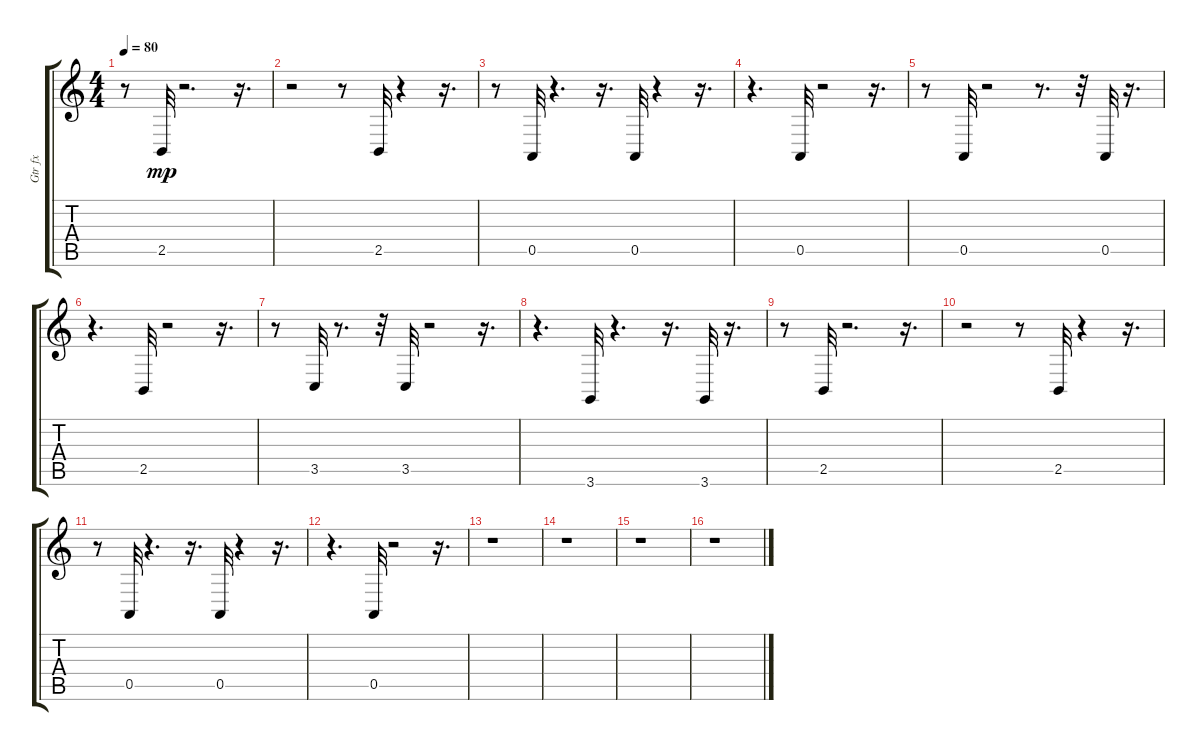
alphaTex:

\track ("Gtr fx" "Gtr fx") {instrument guitarfretnoise}
\staff {score tabs}
\tuning (E4 B3 G3 D3 A2 E2) {hide}
\ts (4 4)
\tempo 80
\clef g2
\ks c
r.8{dy mp} 2.5.32 r.2{d} r.16{d} |
r.2 r.8 2.5.32 r.4 r.16{d} |
r.8 0.5.32 r.4{d} r.16{d} 0.5.32 r.4 r.16{d} |
r.4{d} 0.5.32 r.2 r.16{d} |
r.8 0.5.32{balance 11} r.2 r.8{d} r.32 0.5.32 r.16{d} |
r.4{d} 2.5.32 r.2 r.16{d} |
r.8 3.5.32 r.8{d} r.32 3.5.32 r.2 r.16{d} |
r.4{d} 3.6.32 r.4{d} r.16{d} 3.6.32 r.16{d} |
r.8 2.5.32 r.2{d} r.16{d} |
r.2 r.8 2.5.32 r.4 r.16{d} |
r.8 0.5.32 r.4{d} r.16{d} 0.5.32 r.4 r.16{d} |
r.4{d} 0.5.32 r.2 r.16{d} |
r.1 |
r.1 |
r.1 |
r.1
